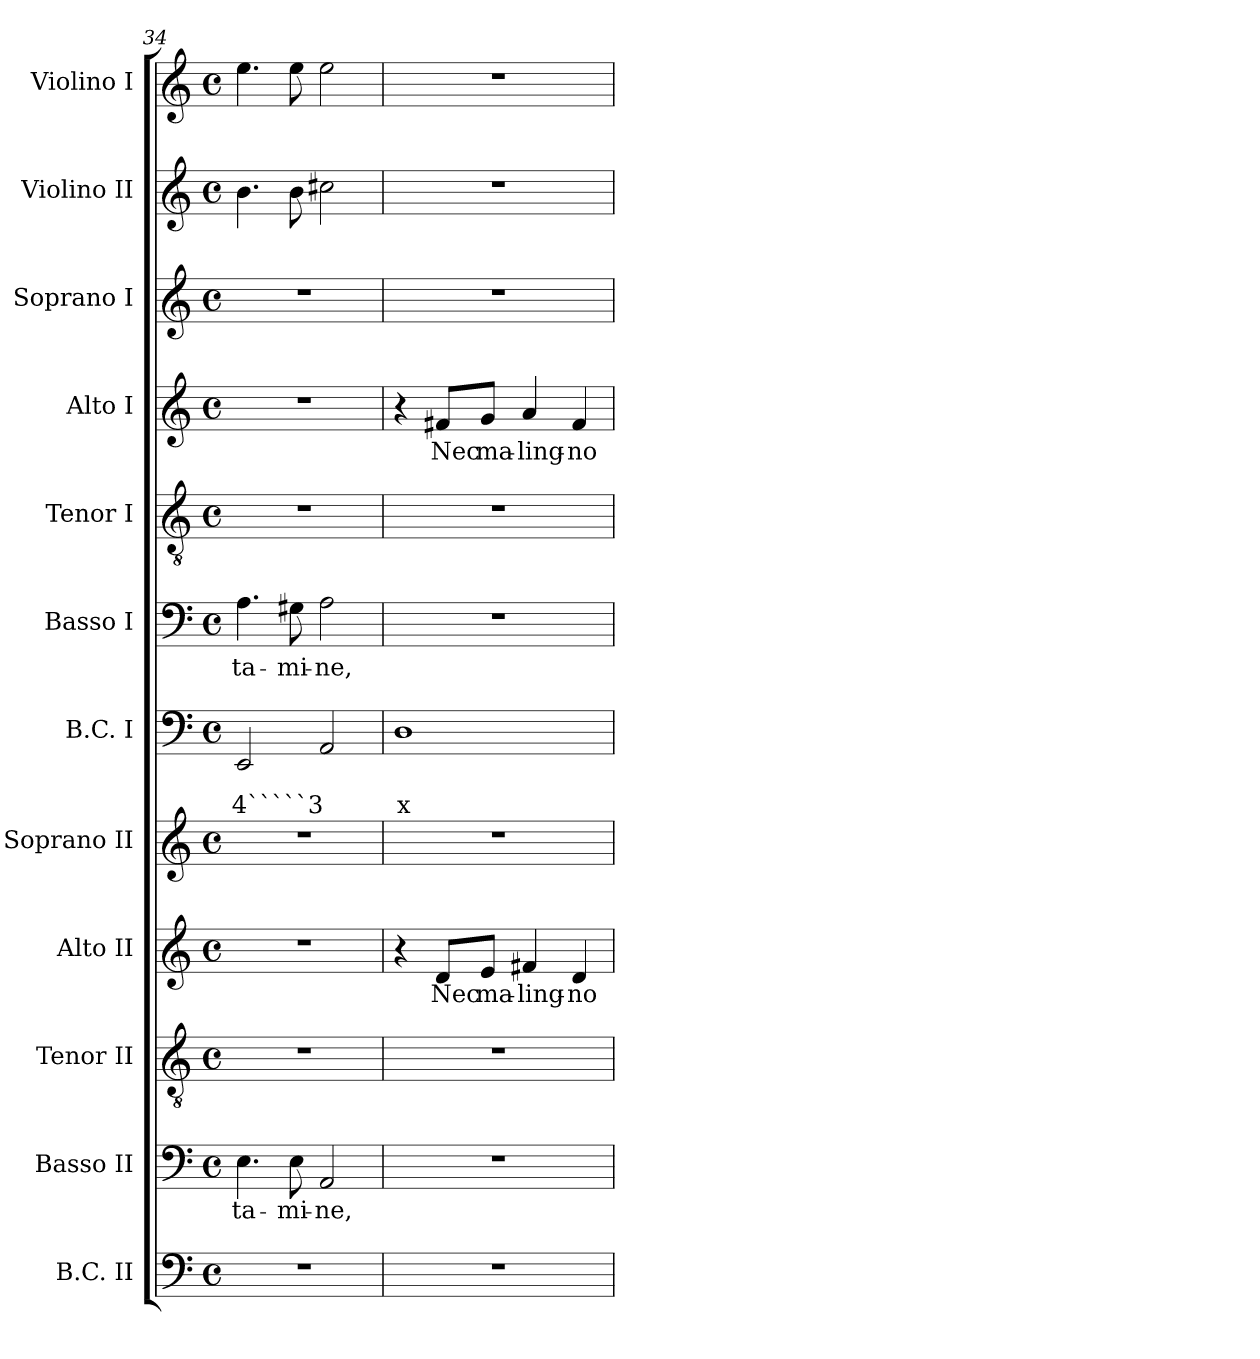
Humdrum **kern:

**kern	**kern	**text	**kern	**kern	**text	**kern	**kern	**text	**text	**kern	**text	**kern	**kern	**text	**kern	**kern	**kern
*part12	*part11	*part11	*part10	*part9	*part9	*part8	*part7	*part7	*part7	*part6	*part6	*part5	*part4	*part4	*part3	*part2	*part1
*staff12	*staff11	*staff11	*staff10	*staff9	*staff9	*staff8	*staff7	*staff7	*staff7	*staff6	*staff6	*staff5	*staff4	*staff4	*staff3	*staff2	*staff1
*I"B.C. II	*I"Basso II	*	*I"Tenor II	*I"Alto II	*	*I"Soprano II	*I"B.C. I	*	*	*I"Basso I	*	*I"Tenor I	*I"Alto I	*	*I"Soprano I	*I"Violino II	*I"Violino I
*I'BC2	*I'B 2	*	*I'T 2	*I'A 2	*	*I'S 2	*I'BC1	*	*	*I'B 1	*	*I'T 1	*I'A 1	*	*I'S 1	*I'Vln. II	*I'Vln. I
!!LO:PB:g=z
*clefF4	*clefF4	*	*clefGv2	*clefG2	*	*clefG2	*clefF4	*	*	*clefF4	*	*clefGv2	*clefG2	*	*clefG2	*clefG2	*clefG2
*k[]	*k[]	*	*k[]	*k[]	*	*k[]	*k[]	*	*	*k[]	*	*k[]	*k[]	*	*k[]	*k[]	*k[]
*C:	*C:	*	*C:	*C:	*	*C:	*C:	*	*	*C:	*	*C:	*C:	*	*C:	*C:	*C:
*M4/4	*M4/4	*	*M4/4	*M4/4	*	*M4/4	*M4/4	*	*	*M4/4	*	*M4/4	*M4/4	*	*M4/4	*M4/4	*M4/4
*met(c)	*met(c)	*	*met(c)	*met(c)	*	*met(c)	*met(c)	*	*	*met(c)	*	*met(c)	*met(c)	*	*met(c)	*met(c)	*met(c)
=34	=34	=34	=34	=34	=34	=34	=34	=34	=34	=34	=34	=34	=34	=34	=34	=34	=34
!	!	!LO:LY:b	!	!	!	!	!	!	!	!	!	!	!	!	!	!	!
!	!	!	!	!	!	!	!	!	!LO:LY:b	!	!	!	!	!	!	!	!
!	!	!	!	!	!	!	!	!	!	!	!LO:LY:b	!	!	!	!	!	!
1r	4.E\	-ta-	1r	1r	.	1r	2EE/	.	4`````3	4.A\	-ta-	1r	1r	.	1r	4.b\	4.ee\
!	!	!LO:LY:b	!	!	!	!	!	!	!	!	!	!	!	!	!	!	!
!	!	!	!	!	!	!	!	!	!	!	!LO:LY:b	!	!	!	!	!	!
.	8E\	-mi-	.	.	.	.	.	.	.	8G#X\	-mi-	.	.	.	.	8b\	8ee\
!	!	!LO:LY:b	!	!	!	!	!	!	!	!	!	!	!	!	!	!	!
!	!	!	!	!	!	!	!	!	!	!	!LO:LY:b	!	!	!	!	!	!
.	2AA/	-ne,	.	.	.	.	2AA/	.	.	2A\	-ne,	.	.	.	.	2cc#X\	2ee\
=35	=35	=35	=35	=35	=35	=35	=35	=35	=35	=35	=35	=35	=35	=35	=35	=35	=35
!	!	!	!	!	!	!	!	!	!LO:LY:b	!	!	!	!	!	!	!	!
1r	1r	.	1r	4r	.	1r	1D	.	x	1r	.	1r	4r	.	1r	1r	1r
!	!	!	!	!	!LO:LY:b	!	!	!	!	!	!	!	!	!	!	!	!
!	!	!	!	!	!	!	!	!	!	!	!	!	!	!LO:LY:b	!	!	!
.	.	.	.	8d/L	Nec	.	.	.	.	.	.	.	8f#X/L	Nec	.	.	.
!	!	!	!	!	!LO:LY:b	!	!	!	!	!	!	!	!	!	!	!	!
!	!	!	!	!	!	!	!	!	!	!	!	!	!	!LO:LY:b	!	!	!
.	.	.	.	8e/J	ma-	.	.	.	.	.	.	.	8g/J	ma-	.	.	.
!	!	!	!	!	!LO:LY:b	!	!	!	!	!	!	!	!	!	!	!	!
!	!	!	!	!	!	!	!	!	!	!	!	!	!	!LO:LY:b	!	!	!
.	.	.	.	4f#X/	-ling-	.	.	.	.	.	.	.	4a/	-ling-	.	.	.
!	!	!	!	!	!LO:LY:b	!	!	!	!	!	!	!	!	!	!	!	!
!	!	!	!	!	!	!	!	!	!	!	!	!	!	!LO:LY:b	!	!	!
.	.	.	.	4d/	-no	.	.	.	.	.	.	.	4f#/	-no	.	.	.
=	=	=	=	=	=	=	=	=	=	=	=	=	=	=	=	=	=
*-	*-	*-	*-	*-	*-	*-	*-	*-	*-	*-	*-	*-	*-	*-	*-	*-	*-
